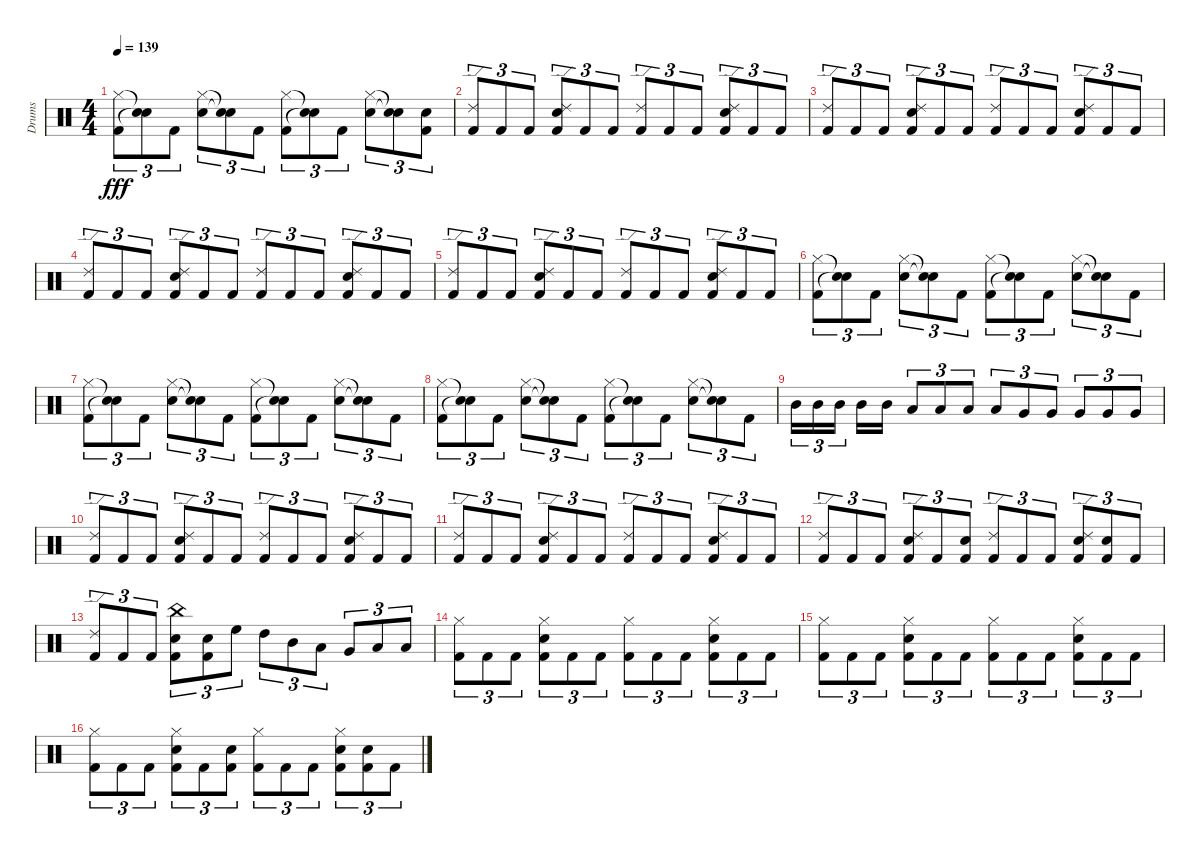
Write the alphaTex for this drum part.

\track ("Drums" "Drums") {instrument percussion}
\staff {score}
\articulation defaults
\ts (4 4)
\tempo 139
\clef neutral
\ks c
("Hi-Hat (closed)" "Kick (hit) 2").8{tu (3 2) dy fff} ("Snare (hit)"{t} "Snare (hit)"{t}).8{tu (3 2)} "Kick (hit) 2".8{tu (3 2)} ("Hi-Hat (closed)" "Snare (hit) 2").8{tu (3 2)} ("Snare (hit)"{t} "Snare (hit)"{t}).8{tu (3 2)} "Kick (hit) 2".8{tu (3 2)} ("Hi-Hat (closed)" "Kick (hit) 2").8{tu (3 2)} ("Snare (hit)"{t} "Snare (hit)"{t}).8{tu (3 2)} "Kick (hit) 2".8{tu (3 2)} ("Hi-Hat (closed)" "Snare (hit) 2").8{tu (3 2)} ("Snare (hit)"{t} "Snare (hit)"{t}).8{tu (3 2)} ("Snare (hit) 2" "Kick (hit) 2").8{tu (3 2)} |
("Ride (edge) 2" "Kick (hit) 2").8{tu (3 2)} "Kick (hit) 2".8{tu (3 2)} "Kick (hit) 2".8{tu (3 2)} ("Ride (edge) 2" "Snare (hit) 2" "Kick (hit) 2").8{tu (3 2)} "Kick (hit) 2".8{tu (3 2)} "Kick (hit) 2".8{tu (3 2)} ("Ride (edge) 2" "Kick (hit) 2").8{tu (3 2)} "Kick (hit) 2".8{tu (3 2)} "Kick (hit) 2".8{tu (3 2)} ("Ride (edge) 2" "Snare (hit) 2" "Kick (hit) 2").8{tu (3 2)} "Kick (hit) 2".8{tu (3 2)} "Kick (hit) 2".8{tu (3 2)} |
("Ride (edge) 2" "Kick (hit) 2").8{tu (3 2)} "Kick (hit) 2".8{tu (3 2)} "Kick (hit) 2".8{tu (3 2)} ("Ride (edge) 2" "Snare (hit) 2" "Kick (hit) 2").8{tu (3 2)} "Kick (hit) 2".8{tu (3 2)} "Kick (hit) 2".8{tu (3 2)} ("Ride (edge) 2" "Kick (hit) 2").8{tu (3 2)} "Kick (hit) 2".8{tu (3 2)} "Kick (hit) 2".8{tu (3 2)} ("Ride (edge) 2" "Snare (hit) 2" "Kick (hit) 2").8{tu (3 2)} "Kick (hit) 2".8{tu (3 2)} "Kick (hit) 2".8{tu (3 2)} |
("Ride (edge) 2" "Kick (hit) 2").8{tu (3 2)} "Kick (hit) 2".8{tu (3 2)} "Kick (hit) 2".8{tu (3 2)} ("Ride (edge) 2" "Snare (hit) 2" "Kick (hit) 2").8{tu (3 2)} "Kick (hit) 2".8{tu (3 2)} "Kick (hit) 2".8{tu (3 2)} ("Ride (edge) 2" "Kick (hit) 2").8{tu (3 2)} "Kick (hit) 2".8{tu (3 2)} "Kick (hit) 2".8{tu (3 2)} ("Ride (edge) 2" "Snare (hit) 2" "Kick (hit) 2").8{tu (3 2)} "Kick (hit) 2".8{tu (3 2)} "Kick (hit) 2".8{tu (3 2)} |
("Ride (edge) 2" "Kick (hit) 2").8{tu (3 2)} "Kick (hit) 2".8{tu (3 2)} "Kick (hit) 2".8{tu (3 2)} ("Ride (edge) 2" "Snare (hit) 2" "Kick (hit) 2").8{tu (3 2)} "Kick (hit) 2".8{tu (3 2)} "Kick (hit) 2".8{tu (3 2)} ("Ride (edge) 2" "Kick (hit) 2").8{tu (3 2)} "Kick (hit) 2".8{tu (3 2)} "Kick (hit) 2".8{tu (3 2)} ("Ride (edge) 2" "Snare (hit) 2" "Kick (hit) 2").8{tu (3 2)} "Kick (hit) 2".8{tu (3 2)} "Kick (hit) 2".8{tu (3 2)} |
("Hi-Hat (closed)" "Kick (hit) 2").8{tu (3 2)} ("Snare (hit)"{t} "Snare (hit)"{t}).8{tu (3 2)} "Kick (hit) 2".8{tu (3 2)} ("Hi-Hat (closed)" "Snare (hit) 2").8{tu (3 2)} ("Snare (hit)"{t} "Snare (hit)"{t}).8{tu (3 2)} "Kick (hit) 2".8{tu (3 2)} ("Hi-Hat (closed)" "Kick (hit) 2").8{tu (3 2)} ("Snare (hit)"{t} "Snare (hit)"{t}).8{tu (3 2)} "Kick (hit) 2".8{tu (3 2)} ("Hi-Hat (closed)" "Snare (hit) 2").8{tu (3 2)} ("Snare (hit)"{t} "Snare (hit)"{t}).8{tu (3 2)} "Kick (hit) 2".8{tu (3 2)} |
("Hi-Hat (closed)" "Kick (hit) 2").8{tu (3 2)} ("Snare (hit)"{t} "Snare (hit)"{t}).8{tu (3 2)} "Kick (hit) 2".8{tu (3 2)} ("Hi-Hat (closed)" "Snare (hit) 2").8{tu (3 2)} ("Snare (hit)"{t} "Snare (hit)"{t}).8{tu (3 2)} "Kick (hit) 2".8{tu (3 2)} ("Hi-Hat (closed)" "Kick (hit) 2").8{tu (3 2)} ("Snare (hit)"{t} "Snare (hit)"{t}).8{tu (3 2)} "Kick (hit) 2".8{tu (3 2)} ("Hi-Hat (closed)" "Snare (hit) 2").8{tu (3 2)} ("Snare (hit)"{t} "Snare (hit)"{t}).8{tu (3 2)} "Kick (hit) 2".8{tu (3 2)} |
("Hi-Hat (closed)" "Kick (hit) 2").8{tu (3 2)} ("Snare (hit)"{t} "Snare (hit)"{t}).8{tu (3 2)} "Kick (hit) 2".8{tu (3 2)} ("Hi-Hat (closed)" "Snare (hit) 2").8{tu (3 2)} ("Snare (hit)"{t} "Snare (hit)"{t}).8{tu (3 2)} "Kick (hit) 2".8{tu (3 2)} ("Hi-Hat (closed)" "Kick (hit) 2").8{tu (3 2)} ("Snare (hit)"{t} "Snare (hit)"{t}).8{tu (3 2)} "Kick (hit) 2".8{tu (3 2)} ("Hi-Hat (closed)" "Snare (hit) 2").8{tu (3 2)} ("Snare (hit)"{t} "Snare (hit)"{t}).8{tu (3 2)} "Kick (hit) 2".8{tu (3 2)} |
"Mid Tom (hit)".16{tu (3 2)} "Mid Tom (hit)".16{tu (3 2)} "Mid Tom (hit)".16{tu (3 2)} "Mid Tom (hit)".16 "Mid Tom (hit)".16 "Low Tom (hit)".8{tu (3 2)} "Low Tom (hit)".8{tu (3 2)} "Low Tom (hit)".8{tu (3 2)} "Low Tom (hit)".8{tu (3 2)} "Very Low Tom (hit)".8{tu (3 2)} "Very Low Tom (hit)".8{tu (3 2)} "Very Low Tom (hit)".8{tu (3 2)} "Very Low Tom (hit)".8{tu (3 2)} "Very Low Tom (hit)".8{tu (3 2)} |
("Ride (edge) 2" "Kick (hit) 2").8{tu (3 2)} "Kick (hit) 2".8{tu (3 2)} "Kick (hit) 2".8{tu (3 2)} ("Ride (edge) 2" "Snare (hit) 2" "Kick (hit) 2").8{tu (3 2)} "Kick (hit) 2".8{tu (3 2)} "Kick (hit) 2".8{tu (3 2)} ("Ride (edge) 2" "Kick (hit) 2").8{tu (3 2)} "Kick (hit) 2".8{tu (3 2)} "Kick (hit) 2".8{tu (3 2)} ("Ride (edge) 2" "Snare (hit) 2" "Kick (hit) 2").8{tu (3 2)} "Kick (hit) 2".8{tu (3 2)} "Kick (hit) 2".8{tu (3 2)} |
("Ride (edge) 2" "Kick (hit) 2").8{tu (3 2)} "Kick (hit) 2".8{tu (3 2)} "Kick (hit) 2".8{tu (3 2)} ("Ride (edge) 2" "Snare (hit) 2" "Kick (hit) 2").8{tu (3 2)} "Kick (hit) 2".8{tu (3 2)} "Kick (hit) 2".8{tu (3 2)} ("Ride (edge) 2" "Kick (hit) 2").8{tu (3 2)} "Kick (hit) 2".8{tu (3 2)} "Kick (hit) 2".8{tu (3 2)} ("Ride (edge) 2" "Snare (hit) 2" "Kick (hit) 2").8{tu (3 2)} "Kick (hit) 2".8{tu (3 2)} "Kick (hit) 2".8{tu (3 2)} |
("Ride (edge) 2" "Kick (hit) 2").8{tu (3 2)} "Kick (hit) 2".8{tu (3 2)} "Kick (hit) 2".8{tu (3 2)} ("Ride (edge) 2" "Snare (hit) 2" "Kick (hit) 2").8{tu (3 2)} "Kick (hit) 2".8{tu (3 2)} ("Snare (hit) 2" "Kick (hit) 2").8{tu (3 2)} ("Ride (edge) 2" "Kick (hit) 2").8{tu (3 2)} "Kick (hit) 2".8{tu (3 2)} "Kick (hit) 2".8{tu (3 2)} ("Ride (edge) 2" "Snare (hit) 2" "Kick (hit) 2").8{tu (3 2)} ("Snare (hit) 2" "Kick (hit) 2").8{tu (3 2)} "Kick (hit) 2".8{tu (3 2)} |
("Ride (edge) 2" "Kick (hit) 2").8{tu (3 2)} "Kick (hit) 2".8{tu (3 2)} "Kick (hit) 2".8{tu (3 2)} ("China (hit)" "Snare (hit) 2" "Kick (hit) 2").8{tu (3 2)} ("Snare (hit) 2" "Kick (hit) 2").8{tu (3 2)} "High Floor Tom (hit)".8{tu (3 2)} "High Tom (hit)".8{tu (3 2)} "Mid Tom (hit)".8{tu (3 2)} "Low Tom (hit)".8{tu (3 2)} "Very Low Tom (hit)".8{tu (3 2)} "Low Floor Tom (hit)".8{tu (3 2)} "Low Floor Tom (hit)".8{tu (3 2)} |
("Hi-Hat (closed)" "Kick (hit) 2").8{tu (3 2)} "Kick (hit) 2".8{tu (3 2)} "Kick (hit) 2".8{tu (3 2)} ("Hi-Hat (closed)" "Snare (hit) 2" "Kick (hit) 2").8{tu (3 2)} "Kick (hit) 2".8{tu (3 2)} "Kick (hit) 2".8{tu (3 2)} ("Hi-Hat (closed)" "Kick (hit) 2").8{tu (3 2)} "Kick (hit) 2".8{tu (3 2)} "Kick (hit) 2".8{tu (3 2)} ("Hi-Hat (closed)" "Snare (hit) 2" "Kick (hit) 2").8{tu (3 2)} "Kick (hit) 2".8{tu (3 2)} "Kick (hit) 2".8{tu (3 2)} |
("Hi-Hat (closed)" "Kick (hit) 2").8{tu (3 2)} "Kick (hit) 2".8{tu (3 2)} "Kick (hit) 2".8{tu (3 2)} ("Hi-Hat (closed)" "Snare (hit) 2" "Kick (hit) 2").8{tu (3 2)} "Kick (hit) 2".8{tu (3 2)} "Kick (hit) 2".8{tu (3 2)} ("Hi-Hat (closed)" "Kick (hit) 2").8{tu (3 2)} "Kick (hit) 2".8{tu (3 2)} "Kick (hit) 2".8{tu (3 2)} ("Hi-Hat (closed)" "Snare (hit) 2" "Kick (hit) 2").8{tu (3 2)} "Kick (hit) 2".8{tu (3 2)} "Kick (hit) 2".8{tu (3 2)} |
("Hi-Hat (closed)" "Kick (hit) 2").8{tu (3 2)} "Kick (hit) 2".8{tu (3 2)} "Kick (hit) 2".8{tu (3 2)} ("Hi-Hat (closed)" "Snare (hit) 2" "Kick (hit) 2").8{tu (3 2)} "Kick (hit) 2".8{tu (3 2)} ("Snare (hit) 2" "Kick (hit) 2").8{tu (3 2)} ("Hi-Hat (closed)" "Kick (hit) 2").8{tu (3 2)} "Kick (hit) 2".8{tu (3 2)} "Kick (hit) 2".8{tu (3 2)} ("Hi-Hat (closed)" "Snare (hit) 2" "Kick (hit) 2").8{tu (3 2)} ("Snare (hit) 2" "Kick (hit) 2").8{tu (3 2)} "Kick (hit) 2".8{tu (3 2)}
